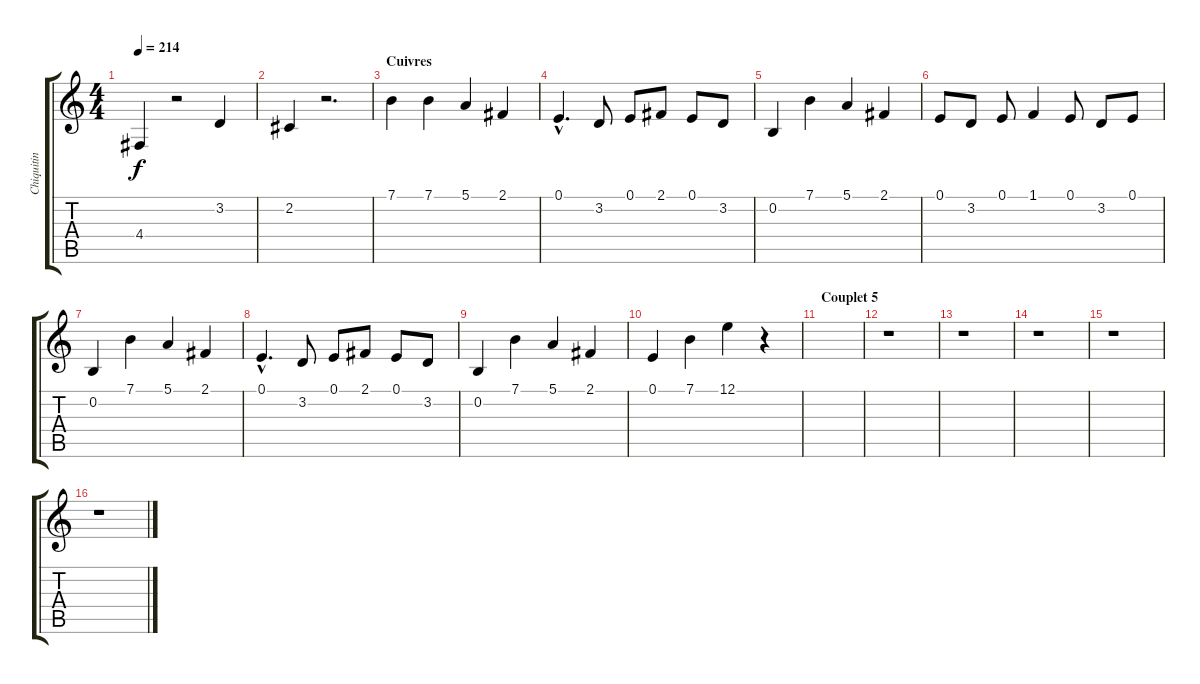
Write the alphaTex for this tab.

\track ("Chiquitin" "Chiquitin") {instrument trumpet}
\staff {score tabs}
\tuning (E4 B3 G3 D3 A2 E2) {hide}
\ts (4 4)
\tempo 214
\clef g2
\ks c
4.4.4{dy f} r.2 3.2.4 |
2.2.4 r.2{d} |
\section ("" "Cuivres")
7.1.4 7.1.4 5.1.4 2.1.4 |
0.1{hac}.4{d} 3.2.8 0.1.8 2.1.8 0.1.8 3.2.8 |
0.2.4 7.1.4 5.1.4 2.1.4 |
0.1.8 3.2.8 0.1.8 1.1.4 0.1.8 3.2.8 0.1.8 |
0.2.4 7.1.4 5.1.4 2.1.4 |
0.1{hac}.4{d} 3.2.8 0.1.8 2.1.8 0.1.8 3.2.8 |
0.2.4 7.1.4 5.1.4 2.1.4 |
0.1.4 7.1.4 12.1.4 r.4 |
\section ("" "Couplet 5")
|
r.1 |
r.1 |
r.1 |
r.1 |
r.1
